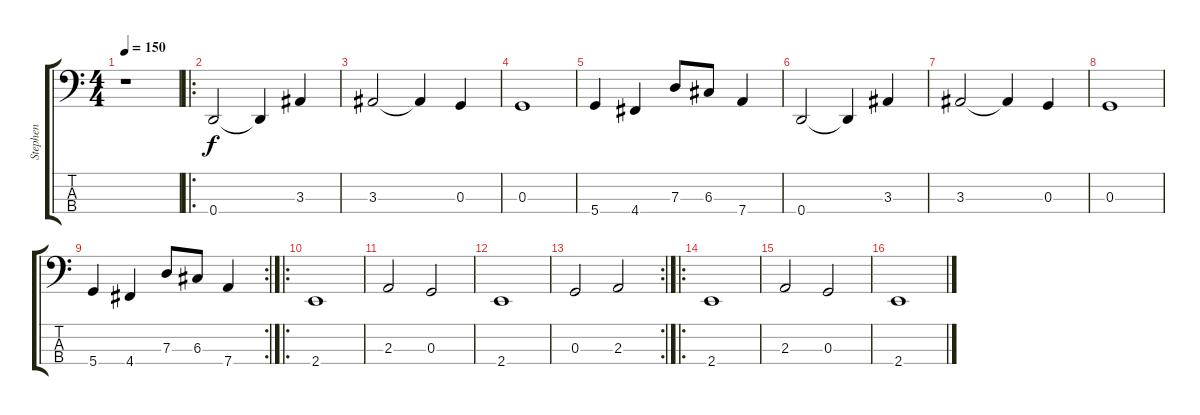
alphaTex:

\track ("Stephen" "Stephen") {instrument electricbassfinger}
\staff {score tabs}
\tuning (F2 C2 G1 D1) {hide}
\ts (4 4)
\tempo 150
\clef f4
\ks c
r.1{dy f instrument electricbassfinger} |
\ro
0.4.2 0.4{t}.4 3.3.4 |
3.3.2 3.3{t}.4 0.3.4 |
0.3.1 |
5.4.4 4.4.4 7.3.8 6.3.8 7.4.4 |
0.4.2 0.4{t}.4 3.3.4 |
3.3.2 3.3{t}.4 0.3.4 |
0.3.1 |
\rc 2
5.4.4 4.4.4 7.3.8 6.3.8 7.4.4 |
\ro
2.4.1 |
2.3.2 0.3.2 |
2.4.1 |
\rc 2
0.3.2 2.3.2 |
\ro
2.4.1 |
2.3.2 0.3.2 |
2.4.1
